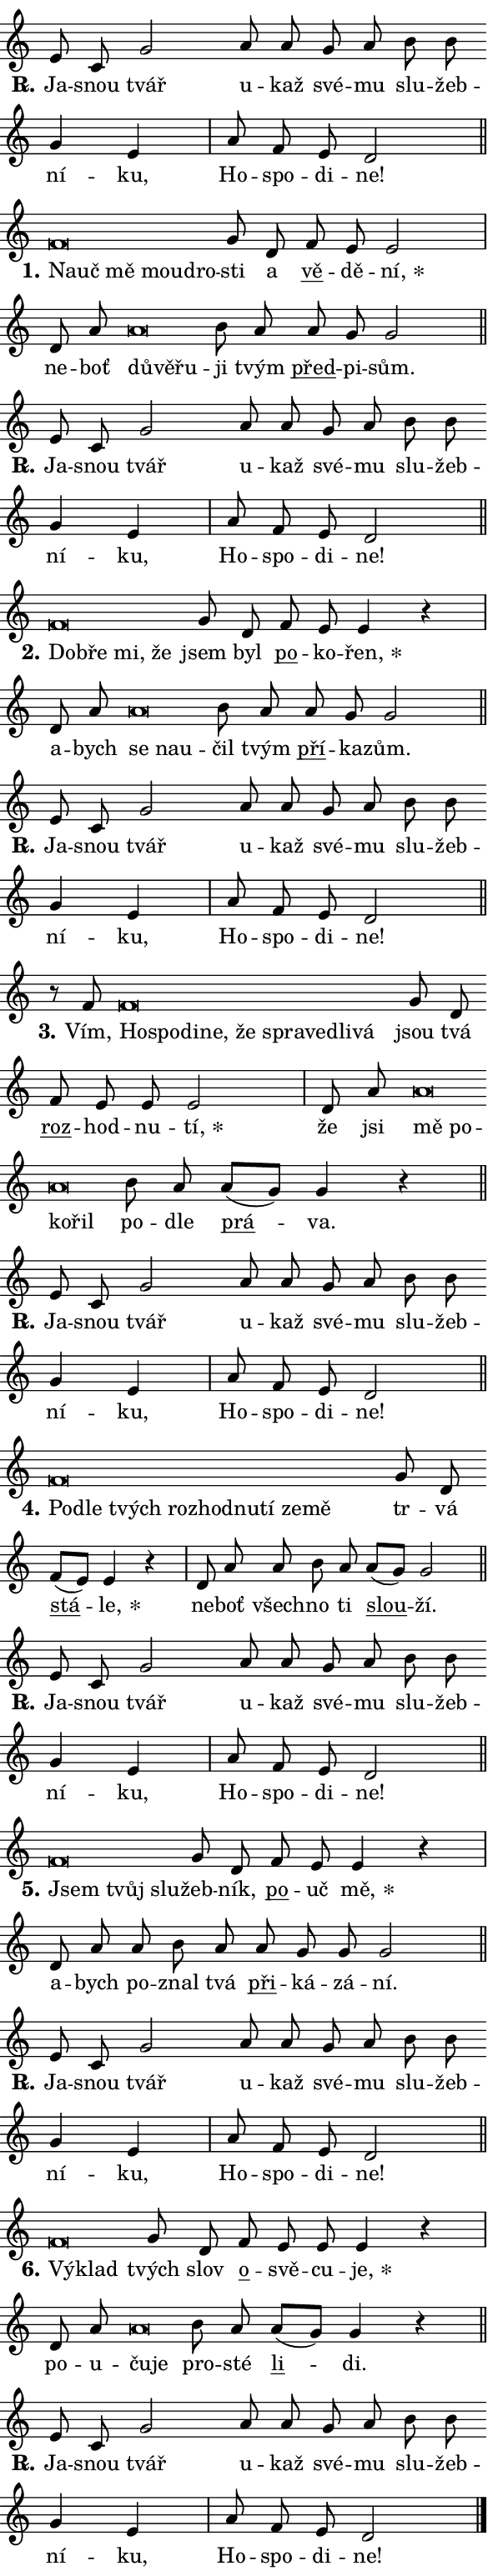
\version "2.24.0"
\header { tagline = "" }
\paper {
  indent = 0\cm
  top-margin = 0\cm
  right-margin = 0.13\cm % to fit lyric hyphens
  bottom-margin = 0\cm
  left-margin = 0\cm
  paper-width = 10\cm
  page-breaking = #ly:one-page-breaking
  system-system-spacing.basic-distance = #11
  score-system-spacing.basic-distance = #11
  ragged-last = ##f
}


%% Author: Thomas Morley
%% https://lists.gnu.org/archive/html/lilypond-user/2020-05/msg00002.html
#(define (line-position grob)
"Returns position of @var[grob} in current system:
   @code{'start}, if at first time-step
   @code{'end}, if at last time-step
   @code{'middle} otherwise
"
  (let* ((col (ly:item-get-column grob))
         (ln (ly:grob-object col 'left-neighbor))
         (rn (ly:grob-object col 'right-neighbor))
         (col-to-check-left (if (ly:grob? ln) ln col))
         (col-to-check-right (if (ly:grob? rn) rn col))
         (break-dir-left
           (and
             (ly:grob-property col-to-check-left 'non-musical #f)
             (ly:item-break-dir col-to-check-left)))
         (break-dir-right
           (and
             (ly:grob-property col-to-check-right 'non-musical #f)
             (ly:item-break-dir col-to-check-right))))
        (cond ((eqv? 1 break-dir-left) 'start)
              ((eqv? -1 break-dir-right) 'end)
              (else 'middle))))

#(define (tranparent-at-line-position vctor)
  (lambda (grob)
  "Relying on @code{line-position} select the relevant enry from @var{vctor}.
Used to determine transparency,"
    (case (line-position grob)
      ((end) (not (vector-ref vctor 0)))
      ((middle) (not (vector-ref vctor 1)))
      ((start) (not (vector-ref vctor 2))))))

noteHeadBreakVisibility =
#(define-music-function (break-visibility)(vector?)
"Makes @code{NoteHead}s transparent relying on @var{break-visibility}"
#{
  \override NoteHead.transparent =
    #(tranparent-at-line-position break-visibility)
#})

#(define delete-ledgers-for-transparent-note-heads
  (lambda (grob)
    "Reads whether a @code{NoteHead} is transparent.
If so this @code{NoteHead} is removed from @code{'note-heads} from
@var{grob}, which is supposed to be @code{LedgerLineSpanner}.
As a result ledgers are not printed for this @code{NoteHead}"
    (let* ((nhds-array (ly:grob-object grob 'note-heads))
           (nhds-list
             (if (ly:grob-array? nhds-array)
                 (ly:grob-array->list nhds-array)
                 '()))
           ;; Relies on the transparent-property being done before
           ;; Staff.LedgerLineSpanner.after-line-breaking is executed.
           ;; This is fragile ...
           (to-keep
             (remove
               (lambda (nhd)
                 (ly:grob-property nhd 'transparent #f))
               nhds-list)))
      ;; TODO find a better method to iterate over grob-arrays, similiar
      ;; to filter/remove etc for lists
      ;; For now rebuilt from scratch
      (set! (ly:grob-object grob 'note-heads)  '())
      (for-each
        (lambda (nhd)
          (ly:pointer-group-interface::add-grob grob 'note-heads nhd))
        to-keep))))

squashNotes = {
  \override NoteHead.X-extent = #'(-0.2 . 0.2)
  \override NoteHead.Y-extent = #'(-0.75 . 0)
  \override NoteHead.stencil =
    #(lambda (grob)
       (let ((pos (ly:grob-property grob 'staff-position)))
         (begin
           (if (< pos -7) (display "ERROR: Lower brevis then expected\n") (display ""))
           (if (<= pos -6) ly:text-interface::print ly:note-head::print))))
}
unSquashNotes = {
  \revert NoteHead.X-extent
  \revert NoteHead.Y-extent
  \revert NoteHead.stencil
}

hideNotes = \noteHeadBreakVisibility #begin-of-line-visible
unHideNotes = \noteHeadBreakVisibility #all-visible

% work-around for resetting accidentals
% https://lilypond.org/doc/v2.23/Documentation/notation/displaying-rhythms#unmetered-music
cadenzaMeasure = {
  \cadenzaOff
  \partial 1024 s1024
  \cadenzaOn
}

#(define-markup-command (accent layout props text) (markup?)
  "Underline accented syllable"
  (interpret-markup layout props
    #{\markup \override #'(offset . 4.3) \underline { #text }#}))

responsum = \markup \concat {
  "R" \hspace #-1.05 \path #0.1 #'((moveto 0 0.07) (lineto 0.9 0.8)) \hspace #0.05 "."
}

spaceSize = #0.6828661417322834 % exact space size for TeX Gyre Schola

\layout {
  \context {
    \Staff
    \remove "Time_signature_engraver"
    \override LedgerLineSpanner.after-line-breaking = #delete-ledgers-for-transparent-note-heads
  }
  \context {
    \Lyrics {
      \override LyricSpace.minimum-distance = \spaceSize
      \override LyricText.font-name = #"TeX Gyre Schola"
      \override LyricText.font-size = 1
      \override StanzaNumber.font-name = #"TeX Gyre Schola Bold"
      \override StanzaNumber.font-size = 1
    }
  }
  \context {
    \Score 
    \override NoteHead.text =
      #(lambda (grob) 
        (let ((pos (ly:grob-property grob 'staff-position)))
          #{\markup {
            \combine
              \halign #-0.55 \raise #(if (= pos -6) 0 0.5) \override #'(thickness . 2) \draw-line #'(3.2 . 0)
              \musicglyph "noteheads.sM1"
          }#}))
  }
}

% magnetic-lyrics.ily
%
%   written by
%     Jean Abou Samra <jean@abou-samra.fr>
%     Werner Lemberg <wl@gnu.org>
%
%   adapted by
%     Jiri Hon <jiri.hon@gmail.com>
%
% Version 2022-Apr-15

% https://www.mail-archive.com/lilypond-user@gnu.org/msg149350.html

#(define (Left_hyphen_pointer_engraver context)
   "Collect syllable-hyphen-syllable occurrences in lyrics and store
them in properties.  This engraver only looks to the left.  For
example, if the lyrics input is @code{foo -- bar}, it does the
following.

@itemize @bullet
@item
Set the @code{text} property of the @code{LyricHyphen} grob between
@q{foo} and @q{bar} to @code{foo}.

@item
Set the @code{left-hyphen} property of the @code{LyricText} grob with
text @q{foo} to the @code{LyricHyphen} grob between @q{foo} and
@q{bar}.
@end itemize

Use this auxiliary engraver in combination with the
@code{lyric-@/text::@/apply-@/magnetic-@/offset!} hook."
   (let ((hyphen #f)
         (text #f))
     (make-engraver
      (acknowledgers
       ((lyric-syllable-interface engraver grob source-engraver)
        (set! text grob)))
      (end-acknowledgers
       ((lyric-hyphen-interface engraver grob source-engraver)
        ;(when (not (grob::has-interface grob 'lyric-space-interface))
          (set! hyphen grob)));)
      ((stop-translation-timestep engraver)
       (when (and text hyphen)
         (ly:grob-set-object! text 'left-hyphen hyphen))
       (set! text #f)
       (set! hyphen #f)))))

#(define (lyric-text::apply-magnetic-offset! grob)
   "If the space between two syllables is less than the value in
property @code{LyricText@/.details@/.squash-threshold}, move the right
syllable to the left so that it gets concatenated with the left
syllable.

Use this function as a hook for
@code{LyricText@/.after-@/line-@/breaking} if the
@code{Left_@/hyphen_@/pointer_@/engraver} is active."
   (let ((hyphen (ly:grob-object grob 'left-hyphen #f)))
     (when hyphen
       (let ((left-text (ly:spanner-bound hyphen LEFT)))
         (when (grob::has-interface left-text 'lyric-syllable-interface)
           (let* ((common (ly:grob-common-refpoint grob left-text X))
                  (this-x-ext (ly:grob-extent grob common X))
                  (left-x-ext
                   (begin
                     ;; Trigger magnetism for left-text.
                     (ly:grob-property left-text 'after-line-breaking)
                     (ly:grob-extent left-text common X)))
                  ;; `delta` is the gap width between two syllables.
                  (delta (- (interval-start this-x-ext)
                            (interval-end left-x-ext)))
                  (details (ly:grob-property grob 'details))
                  (threshold (assoc-get 'squash-threshold details 0.2)))
             (when (< delta threshold)
               (let* (;; We have to manipulate the input text so that
                      ;; ligatures crossing syllable boundaries are not
                      ;; disabled.  For languages based on the Latin
                      ;; script this is essentially a beautification.
                      ;; However, for non-Western scripts it can be a
                      ;; necessity.
                      (lt (ly:grob-property left-text 'text))
                      (rt (ly:grob-property grob 'text))
                      (is-space (grob::has-interface hyphen 'lyric-space-interface))
                      (space (if is-space " " ""))
                      (extra-delta (if is-space spaceSize 0))
                      ;; Append new syllable.
                      (ltrt-space (if (and (string? lt) (string? rt))
                                (string-append lt space rt)
                                (make-concat-markup (list lt space rt))))
                      ;; Right-align `ltrt` to the right side.
                      (ltrt-space-markup (grob-interpret-markup
                               grob
                               (make-translate-markup
                                (cons (interval-length this-x-ext) 0)
                                (make-right-align-markup ltrt-space)))))
                 (begin
                   ;; Don't print `left-text`.
                   (ly:grob-set-property! left-text 'stencil #f)
                   ;; Set text and stencil (which holds all collected
                   ;; syllables so far) and shift it to the left.
                   (ly:grob-set-property! grob 'text ltrt-space)
                   (ly:grob-set-property! grob 'stencil ltrt-space-markup)
                   (ly:grob-translate-axis! grob (- (- delta extra-delta)) X))))))))))


#(define (lyric-hyphen::displace-bounds-first grob)
   ;; Make very sure this callback isn't triggered too early.
   (let ((left (ly:spanner-bound grob LEFT))
         (right (ly:spanner-bound grob RIGHT)))
     (ly:grob-property left 'after-line-breaking)
     (ly:grob-property right 'after-line-breaking)
     (ly:lyric-hyphen::print grob)))

squashThreshold = #0.4

\layout {
  \context {
    \Lyrics
    \consists #Left_hyphen_pointer_engraver
    \override LyricText.after-line-breaking =
      #lyric-text::apply-magnetic-offset!
    \override LyricHyphen.stencil = #lyric-hyphen::displace-bounds-first
    \override LyricText.details.squash-threshold = \squashThreshold
    \override LyricHyphen.minimum-distance = 0
    \override LyricHyphen.minimum-length = \squashThreshold
  }
}

squashText = \override LyricText.details.squash-threshold = 9999
unSquashText = \override LyricText.details.squash-threshold = \squashThreshold

leftText = \override LyricText.self-alignment-X = #LEFT
unLeftText = \revert LyricText.self-alignment-X

starOffset = #(lambda (grob) 
                (let ((x_offset (ly:self-alignment-interface::aligned-on-x-parent grob)))
                  (if (= x_offset 0) 0 (+ x_offset 1.2))))

star = #(define-music-function (syllable)(string?)
"Append star separator at the end of a syllable"
#{
  \once \override LyricText.X-offset = #starOffset
  \lyricmode { \markup {
    #syllable
    \override #'((font-name . "TeX Gyre Schola Bold")) \hspace #0.2 \lower #0.65 \larger "*"
  } }
#})

starAccent = #(define-music-function (syllable)(string?)
"Append star separator at the end of a syllable and make accent"
#{
  \once \override LyricText.X-offset = #starOffset
  \lyricmode { \markup {
    \accent #syllable
    \override #'((font-name . "TeX Gyre Schola Bold")) \hspace #0.2 \lower #0.65 \larger "*"
  } }
#})

breath = #(define-music-function (syllable)(string?)
"Append breathing indicator at the end of a syllable"
#{
  \lyricmode { \markup { #syllable "+" } }
#})

optionalBreath = #(define-music-function (syllable)(string?)
"Append optional breathing indicator at the end of a syllable"
#{
  \lyricmode { \markup { #syllable "(+)" } }
#})


\score {
    <<
        \new Voice = "melody" { \cadenzaOn \key c \major \relative { e'8 c g'2 a8 a \bar "" g a \bar "" b b \bar "" g4 e \cadenzaMeasure \bar "|" a8 f e d2 \cadenzaMeasure \bar "||" \break } }
        \new Lyrics \lyricsto "melody" { \lyricmode { \set stanza = \responsum
Ja -- snou tvář u -- kaž své -- mu slu -- žeb -- ní -- ku, Ho -- spo -- di -- ne! } }
    >>
    \layout {}
}

\score {
    <<
        \new Voice = "melody" { \cadenzaOn \key c \major \relative { \squashNotes f'\breve*1/16 \hideNotes \breve*1/16 \bar "" \breve*1/16 \bar "" \breve*1/16 \breve*1/16 \bar "" \unHideNotes \unSquashNotes g8 d \bar "" f e e2 \cadenzaMeasure \bar "|" d8 a' \bar "" \squashNotes a\breve*1/16 \hideNotes \breve*1/16 \breve*1/16 \bar "" \unHideNotes \unSquashNotes b8 a \bar "" a g g2 \cadenzaMeasure \bar "||" \break } }
        \new Lyrics \lyricsto "melody" { \lyricmode { \set stanza = "1."
\leftText Na -- \squashText uč mě mou -- dro -- \unLeftText \unSquashText sti a \markup \accent vě -- dě -- \star ní, ne -- boť \leftText dů -- \squashText vě -- řu -- \unLeftText \unSquashText ji tvým \markup \accent před -- pi -- sům. } }
    >>
    \layout {}
}

\score {
    <<
        \new Voice = "melody" { \cadenzaOn \key c \major \relative { e'8 c g'2 a8 a \bar "" g a \bar "" b b \bar "" g4 e \cadenzaMeasure \bar "|" a8 f e d2 \cadenzaMeasure \bar "||" \break } }
        \new Lyrics \lyricsto "melody" { \lyricmode { \set stanza = \responsum
Ja -- snou tvář u -- kaž své -- mu slu -- žeb -- ní -- ku, Ho -- spo -- di -- ne! } }
    >>
    \layout {}
}

\score {
    <<
        \new Voice = "melody" { \cadenzaOn \key c \major \relative { \squashNotes f'\breve*1/16 \hideNotes \breve*1/16 \bar "" \breve*1/16 \breve*1/16 \bar "" \unHideNotes \unSquashNotes g8 d \bar "" f e e4 r \cadenzaMeasure \bar "|" d8 a' \bar "" \squashNotes a\breve*1/16 \hideNotes \breve*1/16 \breve*1/16 \bar "" \unHideNotes \unSquashNotes b8 a \bar "" a g g2 \cadenzaMeasure \bar "||" \break } }
        \new Lyrics \lyricsto "melody" { \lyricmode { \set stanza = "2."
\leftText Dob -- \squashText ře mi, že \unLeftText \unSquashText jsem byl \markup \accent po -- ko -- \star řen, a -- bych \leftText se \squashText na -- u -- \unLeftText \unSquashText čil tvým \markup \accent pří -- ka -- zům. } }
    >>
    \layout {}
}

\score {
    <<
        \new Voice = "melody" { \cadenzaOn \key c \major \relative { e'8 c g'2 a8 a \bar "" g a \bar "" b b \bar "" g4 e \cadenzaMeasure \bar "|" a8 f e d2 \cadenzaMeasure \bar "||" \break } }
        \new Lyrics \lyricsto "melody" { \lyricmode { \set stanza = \responsum
Ja -- snou tvář u -- kaž své -- mu slu -- žeb -- ní -- ku, Ho -- spo -- di -- ne! } }
    >>
    \layout {}
}

\score {
    <<
        \new Voice = "melody" { \cadenzaOn \key c \major \relative { r8 f'8 \squashNotes f\breve*1/16 \hideNotes \breve*1/16 \bar "" \breve*1/16 \bar "" \breve*1/16 \bar "" \breve*1/16 \bar "" \breve*1/16 \bar "" \breve*1/16 \bar "" \breve*1/16 \breve*1/16 \bar "" \unHideNotes \unSquashNotes g8 d \bar "" f e e e2 \cadenzaMeasure \bar "|" d8 a' \bar "" \squashNotes a\breve*1/16 \hideNotes \breve*1/16 \bar "" \breve*1/16 \breve*1/16 \bar "" \unHideNotes \unSquashNotes b8 a \bar "" a[( g)] g4 r \cadenzaMeasure \bar "||" \break } }
        \new Lyrics \lyricsto "melody" { \lyricmode { \set stanza = "3."
Vím, \leftText Ho -- \squashText spo -- di -- ne, že spra -- ve -- dli -- vá \unLeftText \unSquashText jsou tvá \markup \accent roz -- hod -- nu -- \star tí, že jsi \leftText mě \squashText po -- ko -- řil \unLeftText \unSquashText po -- dle \markup \accent prá -- va. } }
    >>
    \layout {}
}

\score {
    <<
        \new Voice = "melody" { \cadenzaOn \key c \major \relative { e'8 c g'2 a8 a \bar "" g a \bar "" b b \bar "" g4 e \cadenzaMeasure \bar "|" a8 f e d2 \cadenzaMeasure \bar "||" \break } }
        \new Lyrics \lyricsto "melody" { \lyricmode { \set stanza = \responsum
Ja -- snou tvář u -- kaž své -- mu slu -- žeb -- ní -- ku, Ho -- spo -- di -- ne! } }
    >>
    \layout {}
}

\score {
    <<
        \new Voice = "melody" { \cadenzaOn \key c \major \relative { \squashNotes f'\breve*1/16 \hideNotes \breve*1/16 \bar "" \breve*1/16 \bar "" \breve*1/16 \bar "" \breve*1/16 \bar "" \breve*1/16 \bar "" \breve*1/16 \bar "" \breve*1/16 \breve*1/16 \bar "" \unHideNotes \unSquashNotes g8 d \bar "" f[( e)] e4 r \cadenzaMeasure \bar "|" d8 a' \bar "" a b8 a \bar "" a[( g)] g2 \cadenzaMeasure \bar "||" \break } }
        \new Lyrics \lyricsto "melody" { \lyricmode { \set stanza = "4."
\leftText Po -- \squashText dle tvých roz -- hod -- nu -- tí ze -- mě \unLeftText \unSquashText tr -- vá \markup \accent stá -- \star le, ne -- boť všech -- no ti \markup \accent slou -- ží. } }
    >>
    \layout {}
}

\score {
    <<
        \new Voice = "melody" { \cadenzaOn \key c \major \relative { e'8 c g'2 a8 a \bar "" g a \bar "" b b \bar "" g4 e \cadenzaMeasure \bar "|" a8 f e d2 \cadenzaMeasure \bar "||" \break } }
        \new Lyrics \lyricsto "melody" { \lyricmode { \set stanza = \responsum
Ja -- snou tvář u -- kaž své -- mu slu -- žeb -- ní -- ku, Ho -- spo -- di -- ne! } }
    >>
    \layout {}
}

\score {
    <<
        \new Voice = "melody" { \cadenzaOn \key c \major \relative { \squashNotes f'\breve*1/16 \hideNotes \breve*1/16 \breve*1/16 \bar "" \unHideNotes \unSquashNotes g8 d \bar "" f e e4 r \cadenzaMeasure \bar "|" d8 a' \bar "" a b8 a \bar "" a g g g2 \cadenzaMeasure \bar "||" \break } }
        \new Lyrics \lyricsto "melody" { \lyricmode { \set stanza = "5."
\leftText Jsem \squashText tvůj slu -- \unLeftText \unSquashText žeb -- ník, \markup \accent po -- uč \star mě, a -- bych po -- znal tvá \markup \accent při -- ká -- zá -- ní. } }
    >>
    \layout {}
}

\score {
    <<
        \new Voice = "melody" { \cadenzaOn \key c \major \relative { e'8 c g'2 a8 a \bar "" g a \bar "" b b \bar "" g4 e \cadenzaMeasure \bar "|" a8 f e d2 \cadenzaMeasure \bar "||" \break } }
        \new Lyrics \lyricsto "melody" { \lyricmode { \set stanza = \responsum
Ja -- snou tvář u -- kaž své -- mu slu -- žeb -- ní -- ku, Ho -- spo -- di -- ne! } }
    >>
    \layout {}
}

\score {
    <<
        \new Voice = "melody" { \cadenzaOn \key c \major \relative { \squashNotes f'\breve*1/16 \hideNotes \breve*1/16 \bar "" \unHideNotes \unSquashNotes g8 d \bar "" f e e e4 r \cadenzaMeasure \bar "|" d8 a' \bar "" \squashNotes a\breve*1/16 \hideNotes \breve*1/16 \bar "" \unHideNotes \unSquashNotes b8 a \bar "" a[( g)] g4 r \cadenzaMeasure \bar "||" \break } }
        \new Lyrics \lyricsto "melody" { \lyricmode { \set stanza = "6."
\leftText Vý -- \squashText klad \unLeftText \unSquashText tvých slov \markup \accent o -- svě -- cu -- \star je, po -- u -- \leftText ču -- \squashText je \unLeftText \unSquashText pro -- sté \markup \accent li -- di. } }
    >>
    \layout {}
}

\score {
    <<
        \new Voice = "melody" { \cadenzaOn \key c \major \relative { e'8 c g'2 a8 a \bar "" g a \bar "" b b \bar "" g4 e \cadenzaMeasure \bar "|" a8 f e d2 \cadenzaMeasure \bar "||" \break } \bar "|." }
        \new Lyrics \lyricsto "melody" { \lyricmode { \set stanza = \responsum
Ja -- snou tvář u -- kaž své -- mu slu -- žeb -- ní -- ku, Ho -- spo -- di -- ne! } }
    >>
    \layout {}
}
